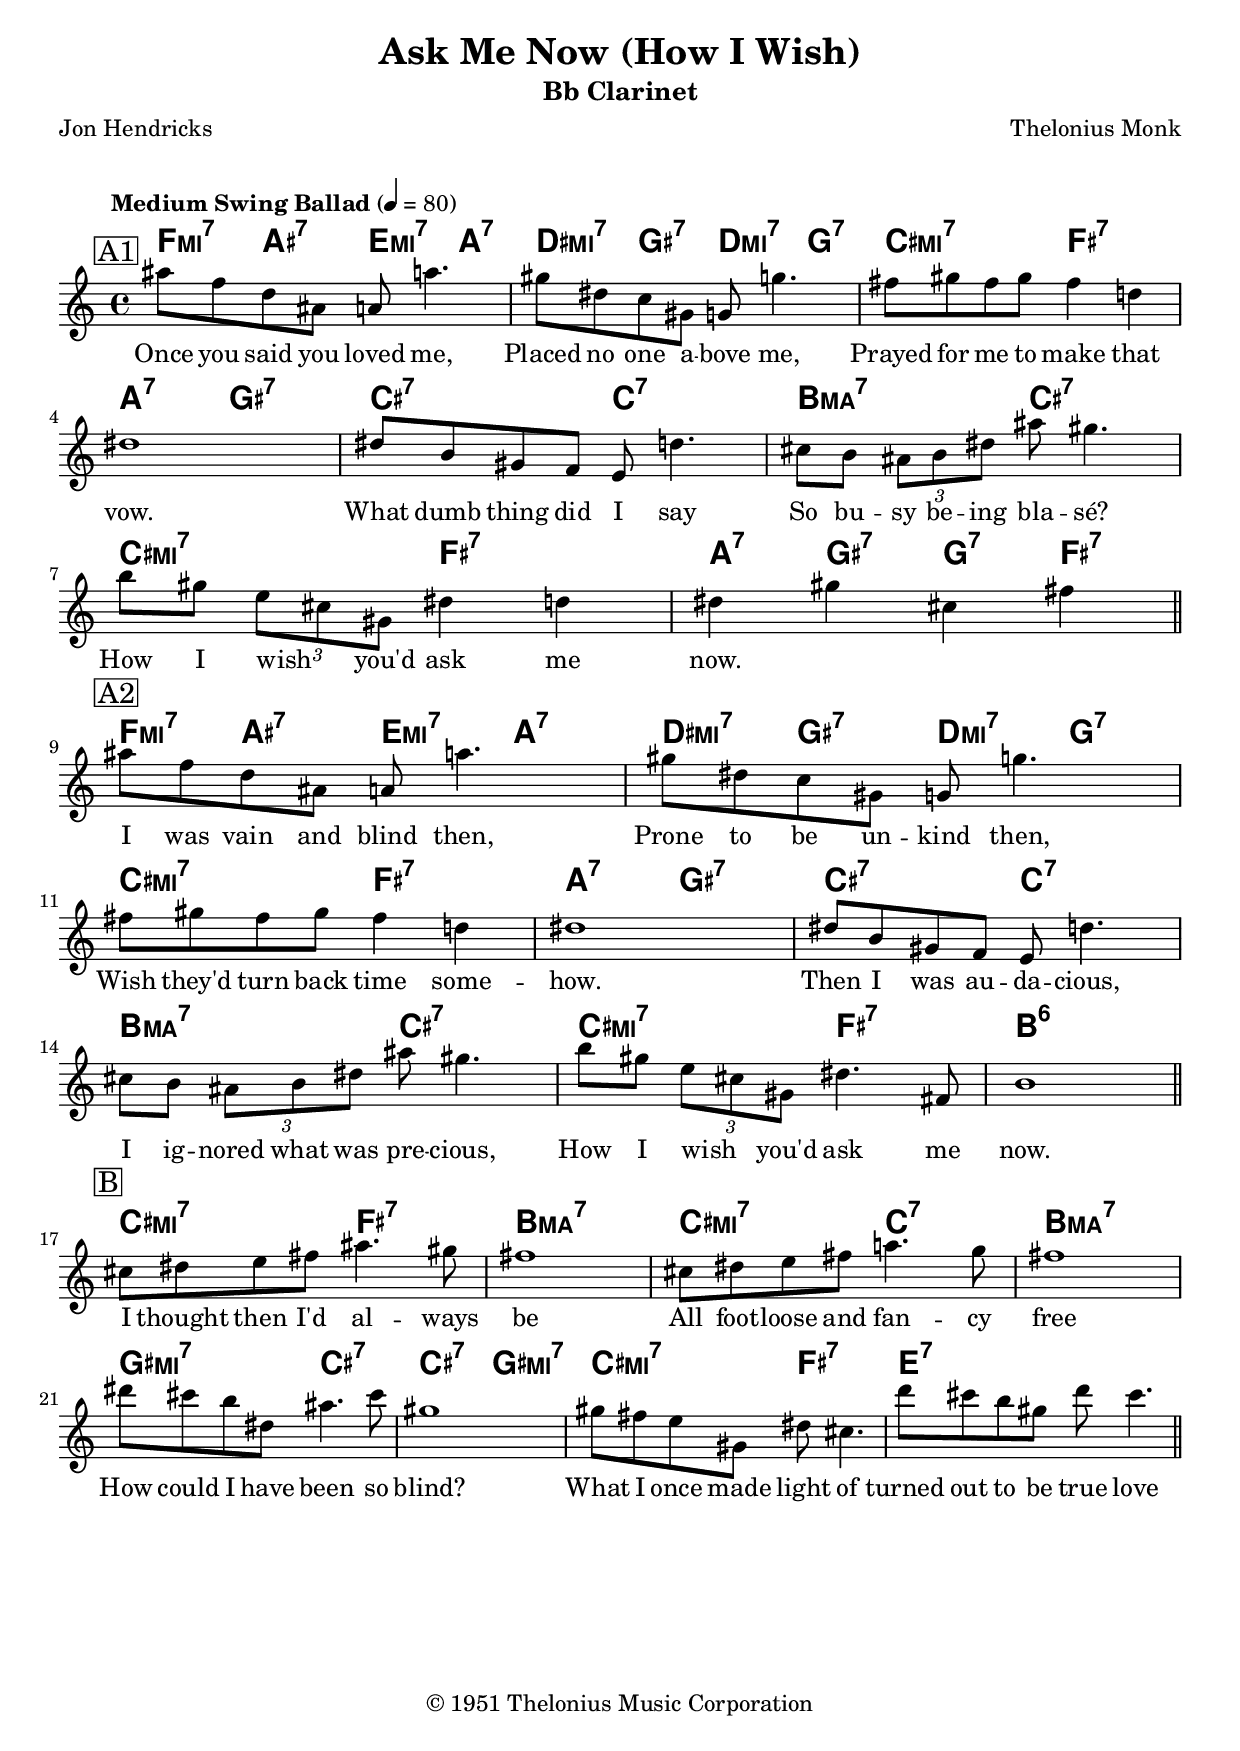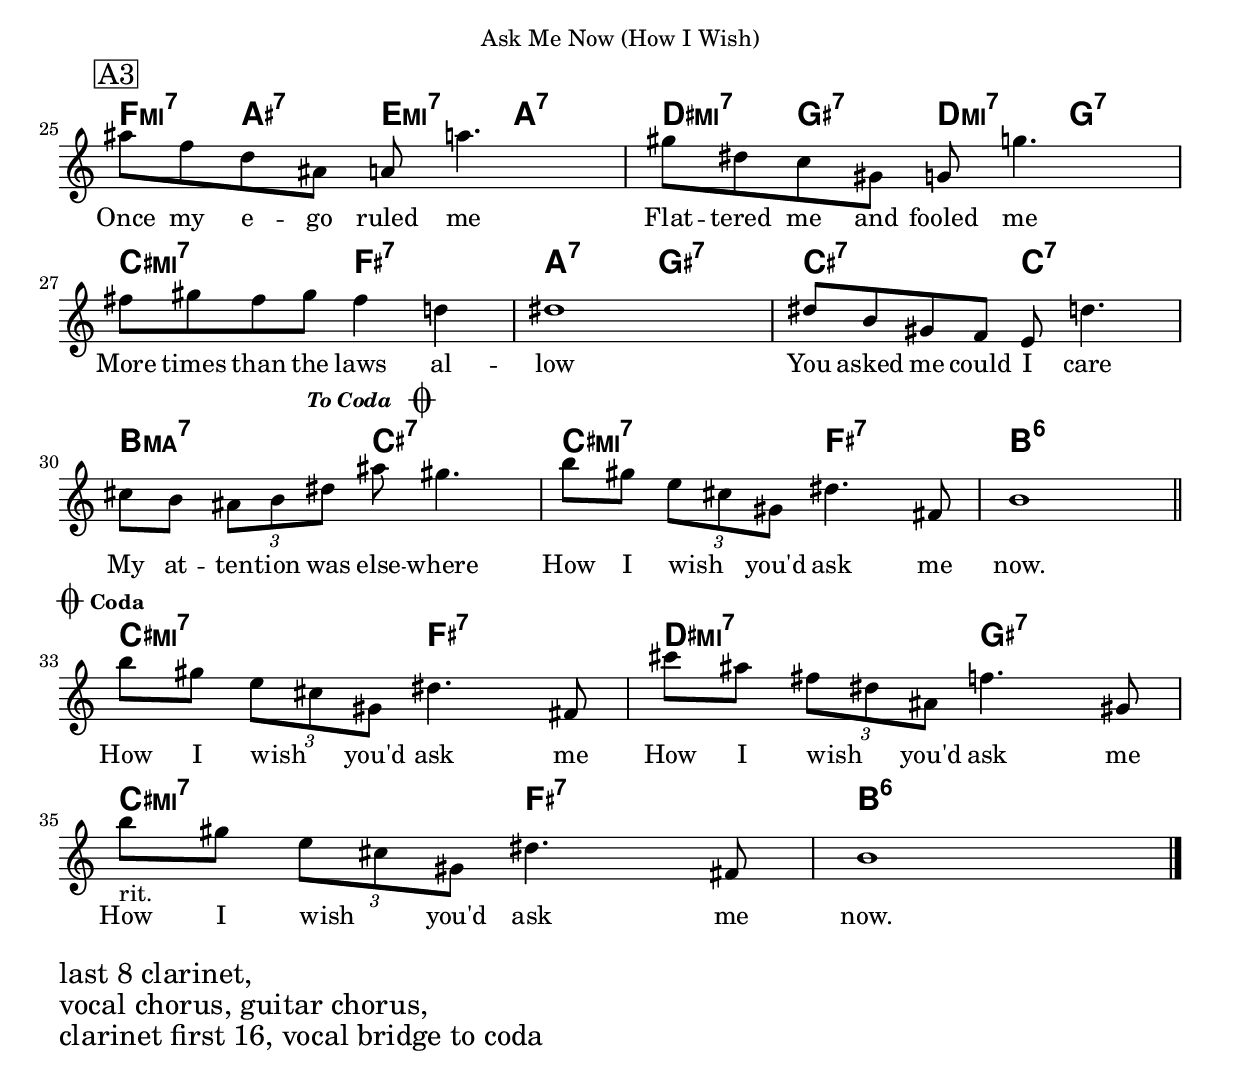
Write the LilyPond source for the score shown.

\version "2.24.0"

\include "english.ly"

instrument = "Bb Clarinet"
whatKey = b
whatClef = "treble"

%% -*- Mode: LilyPond -*-

\include "lead-sheets.ily"

\header {
  title = "Ask Me Now (How I Wish)"
  subtitle = \instrument
  poet = "Jon Hendricks"
  composer = "Thelonius Monk"
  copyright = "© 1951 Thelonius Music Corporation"
}

refrainLyrics = \lyricmode {
  Once you said you loved me,
  Placed no one a -- bove me,
  Prayed for me to make that vow.
  What dumb thing did I say
  So bu -- sy be -- ing bla -- sé?
  How I wish _ you'd ask me now. \skip 1 \skip 1 \skip 1
  I was vain and blind then,
  Prone to be un -- kind then,
  Wish they'd turn back time some -- how.
  Then I was au -- da -- cious,
  I ig -- nored what was pre -- cious,
  How I wish _ you'd ask me now.
  I thought then I'd al -- ways be
  All foot -- loose and fan -- cy free
  How could I have been so blind?
  What I once made light of turned out to be true love
  Once my e -- go ruled me
  Flat -- tered me and fooled me
  More times than the laws al -- low
  You asked me could I care
  My at -- ten -- tion was else -- where
  How I wish _ you'd ask me now.
  How I wish _ you'd ask me How I wish _ you'd ask me
  How I wish _ you'd ask me now.
}

refrainChords = \chordmode {
  g4:m7 c4:7 gf4:m7 cf4:7 f4:m7 bf4:7 e4:m7 a4:7 ef2:m7 af2:7
  b2:7 bf2:7 ef2:7 d2:7 df2:maj7 ef2:7
  
  ef2:m7 af2:7 b4:7 bf4:7 a4:7 af4:7

  g4:m7 c4:7 gf4:m7 cf4:7 f4:m7 bf4:7 e4:m7 a4:7 ef2:m7 af2:7
  b2:7 bf2:7 ef2:7 d2:7 df2:maj7 ef2:7
  
  ef2:m7 af2:7 df1:6
  
  
  ef2:m7 af2:7 df1:maj7 ef2:m7 d2:7 df1:maj7
  bf2:m7 ef2:7 ef2:7 bf2:m7 ef2:m7 af2:7 gf1:7
  
  g4:m7 c4:7 gf4:m7 cf4:7 f4:m7 bf4:7 e4:m7 a4:7 ef2:m7 af2:7
  b2:7 bf2:7 ef2:7 d2:7 df2:maj7 ef2:7
  
  ef2:m7 af2:7 df1:6

  ef2:m7 af2:7
  f2:m7 bf2:7
  ef2:m7 af2:7 df1:6
}

refrainKey = df

refrainMelody = \relative c'' {
  \time 4/4
  \clef \whatClef
  \tempo "Medium Swing Ballad" 4 = 80

  \mark \markup { \box "A1" }
  c8 g8 e8 c8 b8 b'4. | bf8 f8 d8 bf8 a8 a'4. |
  \allowBreak
  af8 bf8 af8 bf8 af4 e!4 | f1 |
  \allowBreak
  f8 df8 bf8 g8 fs8 e'!4. | ef8 df8 \tuplet 3/2 { c8 df8 f8 } c'8 bf4. |
  \allowBreak
  df8 bf8 \tuplet 3/2 { gf8 ef8 bf8 } f'4 e4 | f4 bf4 ef,4 af4 |
  \bar "||"
  \break

  \mark \markup { \box "A2" }
  c8 g8 e8 c8 b8 b'4. | bf8 f8 d8 bf8 a8 a'4. |
  \allowBreak
  af8 bf8 af8 bf8 af4 e!4 | f1 |
  \allowBreak
  f8 df8 bf8 g8 fs8 e'!4. | ef8 df8 \tuplet 3/2 { c8 df8 f8 } c'8 bf4. |
  \allowBreak
  df8 bf8 \tuplet 3/2 { gf8 ef8 bf8 } f'4. af,8 | df1 |
  \bar "||"
  \break

  \mark \markup { \box "B" }
  ef8 f8 gf8 af8 c4. bf8 | af1 |
  \allowBreak
  ef8 f8 gf8 af8 b!4. a8 | af1 |
  \allowBreak
  f'8 ef8 df8 f,8 c'4. ef8 | bf1 | 
  \allowBreak
  bf8 af8 gf8 bf,8 f'8 ef4. | ff'8 ef8 df8 bf8 ff'8 ef4. |
  \bar "||"

  \pageBreak
  
  \mark \markup { \box "A3" }
  c8 g8 e8 c8 b8 b'4. | bf8 f8 d8 bf8 a8 a'4. |
  \allowBreak
  af8 bf8 af8 bf8 af4 e!4 | f1 |
  \allowBreak
  f8 df8 bf8 g8 fs8 e'!4. | ef8 df8 \tuplet 3/2 { c8 df8 f8 } c'8 \textToCoda bf4. |
  \allowBreak
  df8 bf8 \tuplet 3/2 { gf8 ef8 bf8 } f'4. af,8 | df1 |
  \bar "||"
  \break

  \textCoda
  df'8 bf8 \tuplet 3/2 { gf8 ef8 bf8 } f'4. af,8 |
  ef''8 c8 \tuplet 3/2 { af8 f8 c8 } g'4. bf,8 |
  \break
  df'8-"rit." bf8 \tuplet 3/2 { gf8 ef8 bf8 } f'4. af,8 | df1 |

  \bar "|."
}

\include "paper.ily"

\markup {
  % Leave a gap after the header
  \vspace #1
}

\include "refrain.ily"

performanceNotes =
\markup {
  \column {
    \line { \huge { "last 8 clarinet," } }
    \line { \huge { "vocal chorus, guitar chorus," } }
    \line { \huge { "clarinet first 16, vocal bridge to coda" } }
  }
}

\include "notes.ily"

